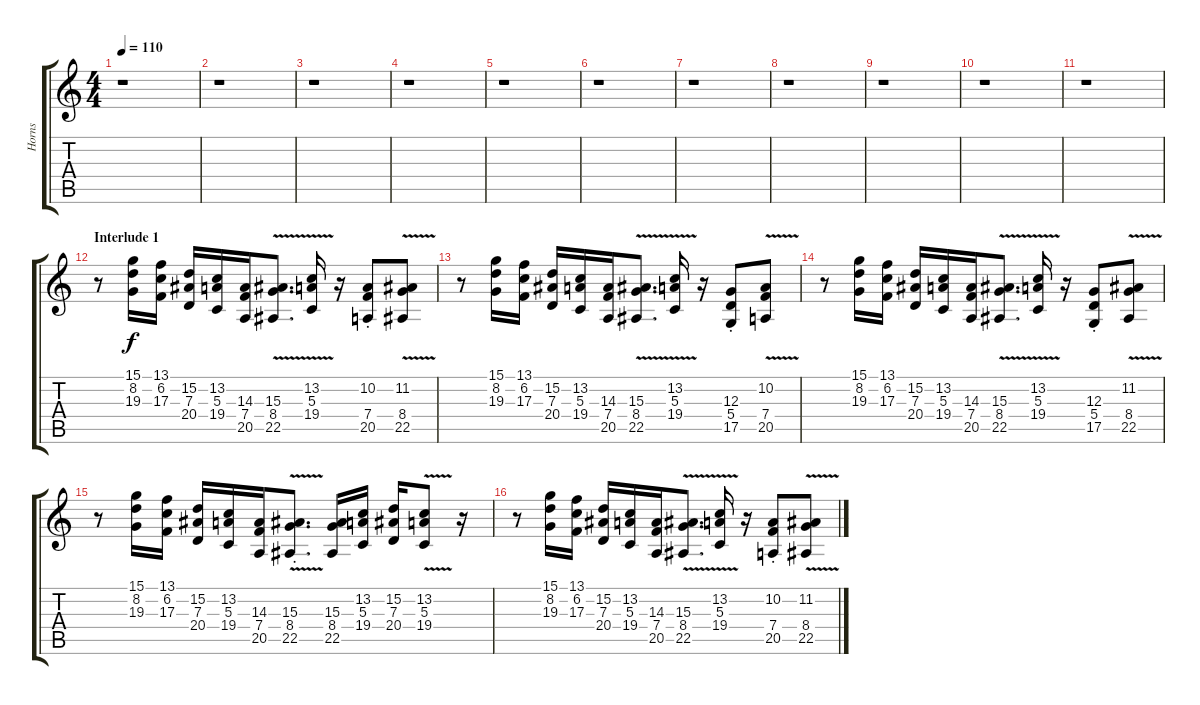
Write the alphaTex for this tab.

\track ("Horns" "Horns") {instrument trumpet}
\staff {score tabs}
\tuning (E4 B3 G3 D3 A2 E2) {hide}
\ts (4 4)
\tempo 110
\clef g2
\ks c
r.1{dy f} |
r.1 |
r.1 |
r.1 |
r.1 |
r.1 |
r.1 |
r.1 |
r.1 |
r.1 |
r.1 |
\section ("" "Interlude 1")
r.8 (15.1 8.2 19.3).16 (13.1 6.2 17.3).16 (15.2 7.3 20.4).16 (13.2 5.3 19.4).16 (14.3 7.4 20.5).16 (15.3 8.4{v} 22.5).8{d} (13.2{v} 5.3 19.4).16 r.16 (10.2{st} 7.4{st} 20.5{st}).8 (11.2{v} 8.4{v} 22.5).8 |
r.8 (15.1 8.2 19.3).16 (13.1 6.2 17.3).16 (15.2 7.3 20.4).16 (13.2 5.3 19.4).16 (14.3 7.4 20.5).16 (15.3 8.4{v} 22.5).8{d} (13.2{v} 5.3 19.4).16 r.16 (12.3{st} 5.4{st} 17.5{st}).8 (10.2{v} 7.4 20.5).8 |
r.8 (15.1 8.2 19.3).16 (13.1 6.2 17.3).16 (15.2 7.3 20.4).16 (13.2 5.3 19.4).16 (14.3 7.4 20.5).16 (15.3 8.4{v} 22.5).8{d} (13.2{v} 5.3 19.4).16 r.16 (12.3{st} 5.4{st} 17.5{st}).8 (11.2{v} 8.4{v} 22.5).8 |
r.8 (15.1 8.2 19.3).16 (13.1 6.2 17.3).16 (15.2 7.3 20.4).16 (13.2 5.3 19.4).16 (14.3 7.4 20.5).16 (15.3{v st} 8.4{v st} 22.5{st}).8{d} (15.3 8.4 22.5).16 (13.2 5.3 19.4).16 (15.2 7.3 20.4).16 (13.2{v} 5.3{v} 19.4).8 r.16 |
r.8 (15.1 8.2 19.3).16 (13.1 6.2 17.3).16 (15.2 7.3 20.4).16 (13.2 5.3 19.4).16 (14.3 7.4 20.5).16 (15.3 8.4{v} 22.5).8{d} (13.2{v} 5.3 19.4).16 r.16 (10.2{st} 7.4{st} 20.5{st}).8 (11.2{v} 8.4{v} 22.5).8
